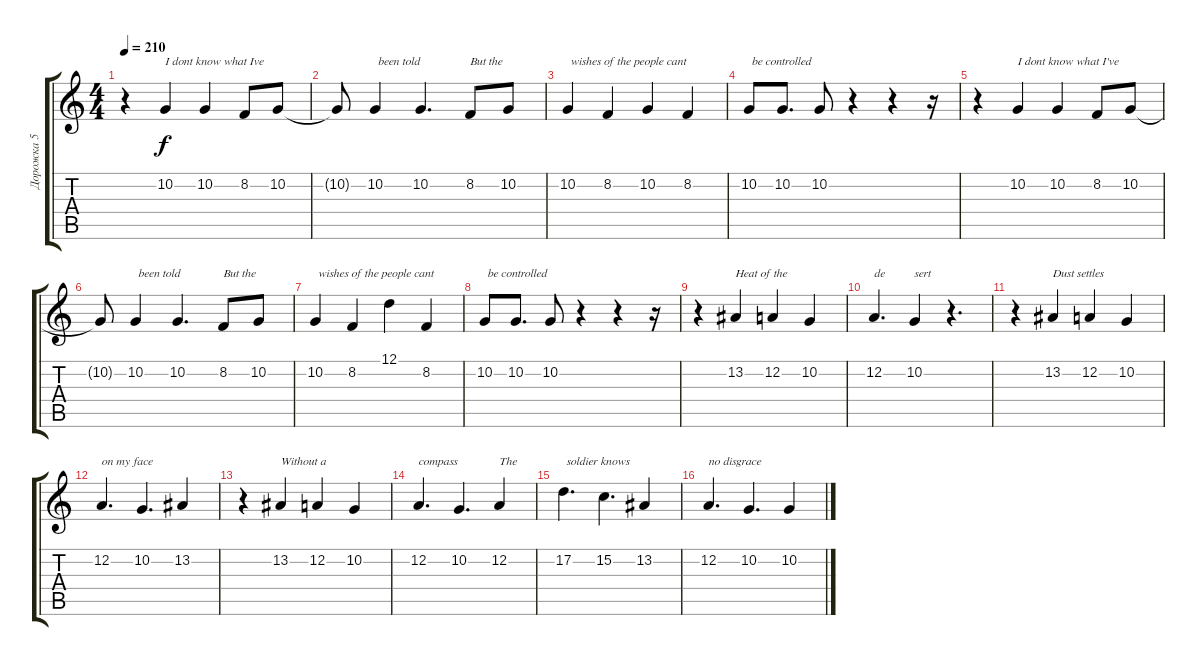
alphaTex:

\track ("Дорожка 5" "Дорожка 5") {instrument stringensemble1}
\staff {score tabs}
\tuning (D4 A3 F3 C3 G2 C2) {hide}
\ts (4 4)
\tempo 210
\clef g2
\ks c
r.4{dy f} 10.2.4{txt "I dont know what Ive"} 10.2.4 8.2.8 10.2.8 |
10.2{t}.8 10.2.4{txt " been told"} 10.2.4{d} 8.2.8{txt "But the"} 10.2.8 |
10.2.4{txt " wishes of the people cant"} 8.2.4 10.2.4 8.2.4 |
10.2.8{txt " be controlled"} 10.2.8{d} 10.2.8 r.4 r.4 r.16 |
r.4 10.2.4{txt "I dont know what I've"} 10.2.4 8.2.8 10.2.8 |
10.2{t}.8 10.2.4{txt " been told"} 10.2.4{d} 8.2.8{txt "But the"} 10.2.8 |
10.2.4{txt " wishes of the people cant"} 8.2.4 12.1.4 8.2.4 |
10.2.8{txt " be controlled"} 10.2.8{d} 10.2.8 r.4 r.4 r.16 |
r.4 13.2.4{txt "Heat of the "} 12.2.4 10.2.4 |
12.2.4{d txt "de"} 10.2.4{txt "sert"} r.4{d} |
r.4 13.2.4{txt "Dust settles "} 12.2.4 10.2.4 |
12.2.4{d txt "on my face"} 10.2.4{d} 13.2.4 |
r.4 13.2.4{txt "Without a "} 12.2.4 10.2.4 |
12.2.4{d txt "compass"} 10.2.4{d} 12.2.4{txt "The"} |
17.2.4{d txt " soldier knows "} 15.2.4{d} 13.2.4 |
12.2.4{d txt "no disgrace"} 10.2.4{d} 10.2.4
